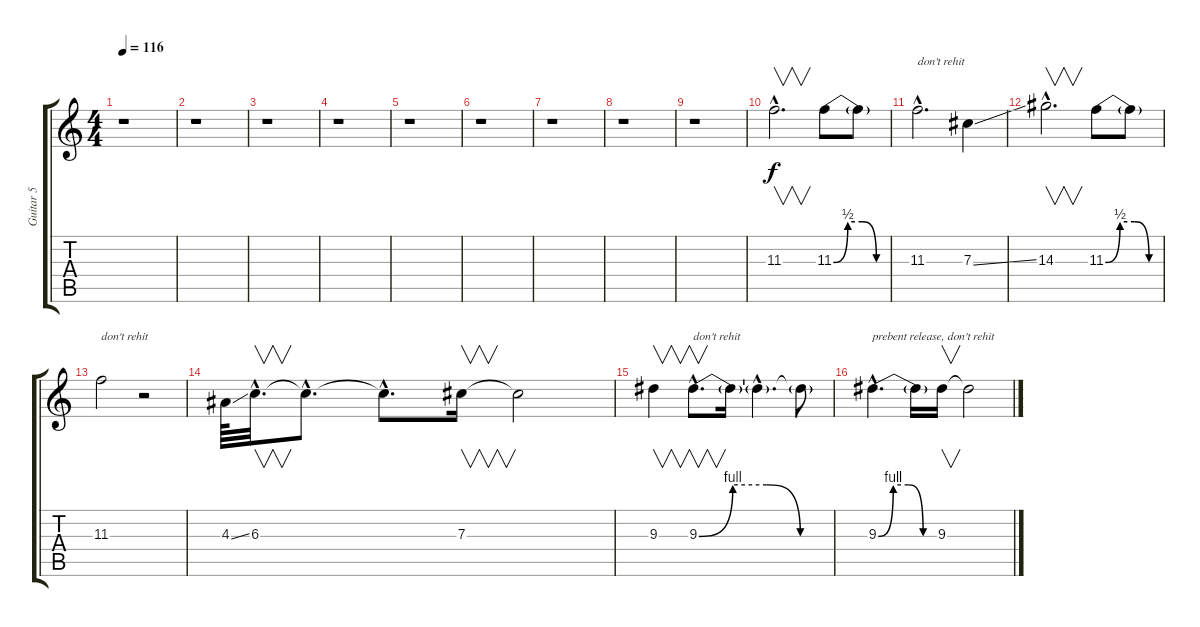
\track ("Guitar 5" "Guitar 5") {instrument overdrivenguitar}
\staff {score tabs}
\tuning (Eb4 Bb3 Gb3 Db3 Ab2 Db2) {hide}
\ts (4 4)
\tempo 116
\clef g2
\ks c
r.1{dy f} |
r.1 |
r.1 |
r.1 |
r.1 |
r.1 |
r.1 |
r.1 |
r.1 |
11.3{hac}.2{v d} 11.3{be (custom 0 0 15 2 30 2 45 0 60 0)}.8 11.3{t}.8 |
11.3{hac}.2{d txt "don't rehit"} 7.3{ss}.4 |
14.3{hac}.2{v d} 11.3{be (custom 0 0 15 2 30 2 45 0 60 0)}.8 11.3{t}.8 |
11.3.2{txt "don't rehit"} r.2 |
4.3{ss}.64 6.3{hac}.32{v d} 6.3{hac t}.8{d} 6.3{hac t}.8{d} 7.3.16{v} 7.3{t}.2 |
9.3.4{v} 9.3{be (custom 0 0 15 4 30 4 45 0 60 0) hac}.8{v d txt "don't rehit"} 9.3{t}.16 9.3{hac t}.4{d} 9.3{t}.8 |
9.3{be (custom 0 0 15 4 30 4 45 0 60 0) hac}.4{d txt "prebent release, don't rehit"} 9.3{t}.16 9.3.16{v} 9.3{t}.2
